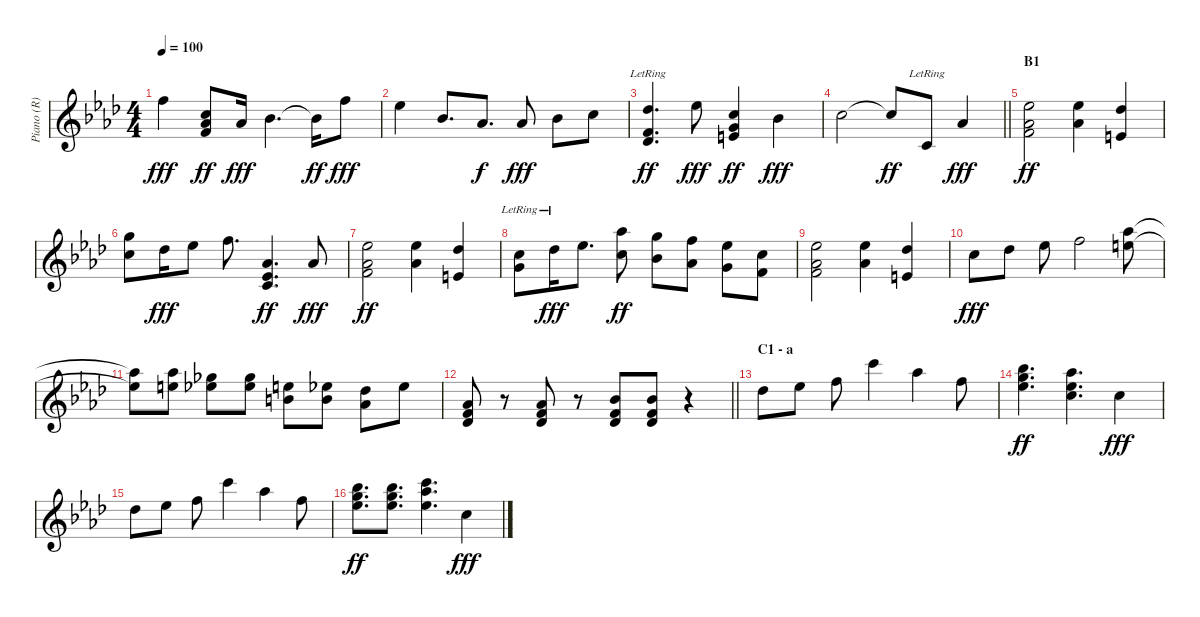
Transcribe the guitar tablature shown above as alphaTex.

\track ("Piano (R)" "Piano (R)") {instrument acousticgrandpiano}
\staff {score}
\tuning (E4 B3 G3 D3 A2 E2 B1) {hide}
\ts (4 4)
\tempo 100
\clef g2
\ks ab
13.1.4{dy fff} (8.1 9.2 10.3).8{dy ff} 4.1.16{dy fff} 6.1.4{d} 6.1{t}.16{dy ff} 13.1.8{dy fff} |
11.1.4 6.1.8{d} 4.1.8{d dy f} 4.1.8{dy fff} 6.1.8 8.1.8 |
(9.1{lr} 6.2{lr} 6.3{lr}).4{d dy ff} 11.1.8{dy fff} (8.1 8.2 9.3).4{dy ff} 6.1.4{dy fff} |
\barLineRight lightlight
8.1.2 8.1{t}.8{dy ff} 1.2{lr}.8 4.1.4{dy fff} |
\section ("" "B1")
(11.1 9.2 10.3).2{dy ff} (11.1 9.2).4 (9.1 5.2).4 |
(8.1 20.2).8 9.1.16{dy fff} 11.1.8 13.1.8{d} (4.1 4.2 5.3).4{d dy ff} 4.1.8{dy fff} |
(11.1 9.2 10.3).2{dy ff} (11.1 9.2).4 (9.1 5.2).4 |
(8.1{lr} 8.2{lr}).8 9.1{lr}.16{dy fff} 11.1.8{d} (16.1 13.2).8{dy ff} (15.1 11.2).8 (13.1 9.2).8 (11.1 8.2).8 (8.1 6.2).8 |
(11.1 9.2 10.3).2 (11.1 9.2).4 (9.1 5.2).4 |
8.1.8{dy fff} 9.1.8 11.1.8 13.1.2 (16.1 17.2).8 |
(16.1{t} 17.2{t}).8 (16.1 17.2).8 (14.1 16.2).8 (14.1 16.2).8 (12.1 12.2).8 (11.1 12.2).8 (9.1 9.2).8 11.1.8 |
\barLineRight lightlight
(4.1 6.2 6.3).8 r.8 (4.1 6.2 6.3).8 r.8 (6.1 6.2 6.3).8 (6.1 6.2 6.3).8 r.4 |
\section ("" "C1 - a")
9.1.8 11.1.8 13.1.8 20.1.4 16.1.4 13.1.8 |
(18.1 20.2 20.3).4{d dy ff} (16.1 16.2 17.3).4{d} 8.1.4{dy fff} |
9.1.8 11.1.8 13.1.8 20.1.4 16.1.4 13.1.8 |
(18.1 20.2 20.3).8{d dy ff} (18.1 20.2 20.3).8{d} (20.1 21.2 20.3).4{d} 8.1.4{dy fff}
